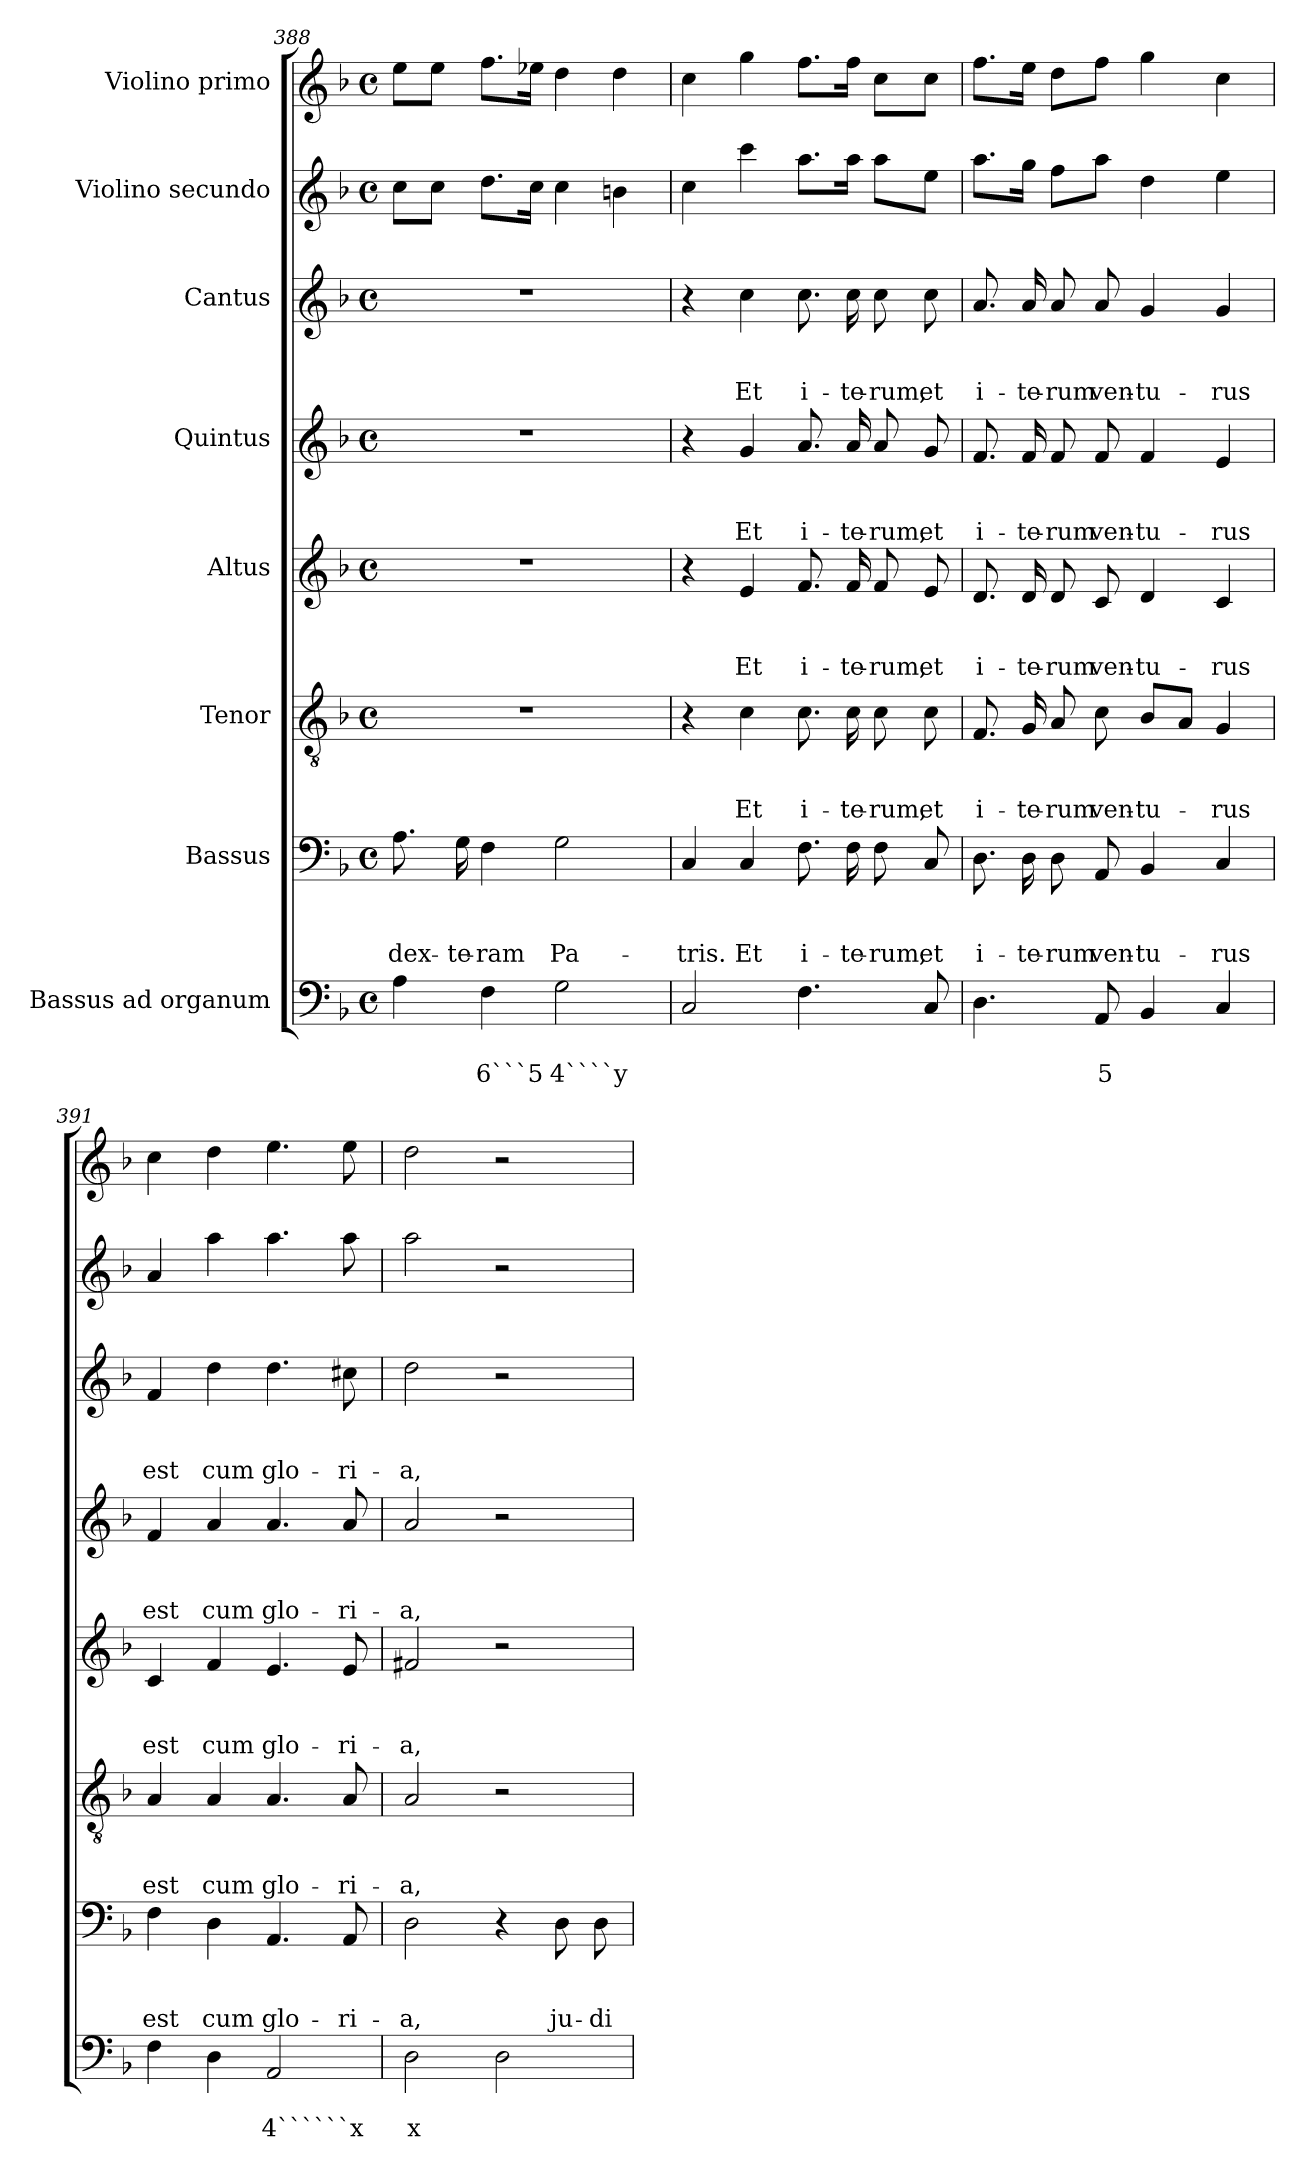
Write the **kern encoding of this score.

**kern	**text	**text	**kern	**text	**text	**text	**kern	**text	**text	**text	**kern	**text	**text	**text	**kern	**text	**text	**text	**kern	**text	**text	**text	**kern	**kern
*part8	*part8	*part8	*part7	*part7	*part7	*part7	*part6	*part6	*part6	*part6	*part5	*part5	*part5	*part5	*part4	*part4	*part4	*part4	*part3	*part3	*part3	*part3	*part2	*part1
*staff8	*staff8	*staff8	*staff7	*staff7	*staff7	*staff7	*staff6	*staff6	*staff6	*staff6	*staff5	*staff5	*staff5	*staff5	*staff4	*staff4	*staff4	*staff4	*staff3	*staff3	*staff3	*staff3	*staff2	*staff1
*I"Bassus ad  organum	*	*	*I"Bassus	*	*	*	*I"Tenor	*	*	*	*I"Altus	*	*	*	*I"Quintus	*	*	*	*I"Cantus	*	*	*	*I"Violino secundo	*I"Violino primo
*clefF4	*	*	*clefF4	*	*	*	*clefGv2	*	*	*	*clefG2	*	*	*	*clefG2	*	*	*	*clefG2	*	*	*	*clefG2	*clefG2
*k[b-]	*	*	*k[b-]	*	*	*	*k[b-]	*	*	*	*k[b-]	*	*	*	*k[b-]	*	*	*	*k[b-]	*	*	*	*k[b-]	*k[b-]
*F:	*	*	*F:	*	*	*	*F:	*	*	*	*F:	*	*	*	*F:	*	*	*	*F:	*	*	*	*F:	*F:
*M4/4	*	*	*M4/4	*	*	*	*M4/4	*	*	*	*M4/4	*	*	*	*M4/4	*	*	*	*M4/4	*	*	*	*M4/4	*M4/4
*met(c)	*	*	*met(c)	*	*	*	*met(c)	*	*	*	*met(c)	*	*	*	*met(c)	*	*	*	*met(c)	*	*	*	*met(c)	*met(c)
=388	=388	=388	=388	=388	=388	=388	=388	=388	=388	=388	=388	=388	=388	=388	=388	=388	=388	=388	=388	=388	=388	=388	=388	=388
!	!	!	!	!	!	!LO:LY:b	!	!	!	!	!	!	!	!	!	!	!	!	!	!	!	!	!	!
4A\	.	.	8.A\	.	.	dex-	1r	.	.	.	1r	.	.	.	1r	.	.	.	1r	.	.	.	8cc\L	8ee\L
.	.	.	.	.	.	.	.	.	.	.	.	.	.	.	.	.	.	.	.	.	.	.	8cc\J	8ee\J
!	!	!	!	!	!	!LO:LY:b	!	!	!	!	!	!	!	!	!	!	!	!	!	!	!	!	!	!
.	.	.	16G\	.	.	-te-	.	.	.	.	.	.	.	.	.	.	.	.	.	.	.	.	.	.
!	!	!LO:LY:b	!	!	!	!LO:LY:b	!	!	!	!	!	!	!	!	!	!	!	!	!	!	!	!	!	!
4F\	.	6```5	4F\	.	.	-ram	.	.	.	.	.	.	.	.	.	.	.	.	.	.	.	.	8.dd\L	8.ff\L
.	.	.	.	.	.	.	.	.	.	.	.	.	.	.	.	.	.	.	.	.	.	.	16cc\Jk	16ee-X\Jk
!	!	!LO:LY:b	!	!	!	!LO:LY:b	!	!	!	!	!	!	!	!	!	!	!	!	!	!	!	!	!	!
2G\	.	4````y	2G\	.	.	Pa-	.	.	.	.	.	.	.	.	.	.	.	.	.	.	.	.	4cc\	4dd\
.	.	.	.	.	.	.	.	.	.	.	.	.	.	.	.	.	.	.	.	.	.	.	4bn\	4dd\
=389	=389	=389	=389	=389	=389	=389	=389	=389	=389	=389	=389	=389	=389	=389	=389	=389	=389	=389	=389	=389	=389	=389	=389	=389
!	!	!	!	!	!	!LO:LY:b	!	!	!	!	!	!	!	!	!	!	!	!	!	!	!	!	!	!
2C/	.	.	4C/	.	.	-tris.	4r	.	.	.	4r	.	.	.	4r	.	.	.	4r	.	.	.	4cc\	4cc\
!	!	!	!	!	!	!LO:LY:b	!	!	!	!LO:LY:b	!	!	!	!LO:LY:b	!	!	!	!LO:LY:b	!	!	!	!LO:LY:b	!	!
.	.	.	4C/	.	.	Et	4c\	.	.	Et	4e/	.	.	Et	4g/	.	.	Et	4cc\	.	.	Et	4ccc\	4gg\
!	!	!	!	!	!	!LO:LY:b	!	!	!	!LO:LY:b	!	!	!	!LO:LY:b	!	!	!	!LO:LY:b	!	!	!	!LO:LY:b	!	!
4.F\	.	.	8.F\	.	.	i-	8.c\	.	.	i-	8.f/	.	.	i-	8.a/	.	.	i-	8.cc\	.	.	i-	8.aa\L	8.ff\L
!	!	!	!	!	!	!LO:LY:b	!	!	!	!LO:LY:b	!	!	!	!LO:LY:b	!	!	!	!LO:LY:b	!	!	!	!LO:LY:b	!	!
.	.	.	16F\	.	.	-te-	16c\	.	.	-te-	16f/	.	.	-te-	16a/	.	.	-te-	16cc\	.	.	-te-	16aa\Jk	16ff\Jk
!	!	!	!	!	!	!LO:LY:b	!	!	!	!LO:LY:b	!	!	!	!LO:LY:b	!	!	!	!LO:LY:b	!	!	!	!LO:LY:b	!	!
.	.	.	8F\	.	.	-rum,	8c\	.	.	-rum,	8f/	.	.	-rum,	8a/	.	.	-rum,	8cc\	.	.	-rum,	8aa\L	8cc\L
!	!	!	!	!	!	!LO:LY:b	!	!	!	!LO:LY:b	!	!	!	!LO:LY:b	!	!	!	!LO:LY:b	!	!	!	!LO:LY:b	!	!
8C/	.	.	8C/	.	.	et	8c\	.	.	et	8e/	.	.	et	8g/	.	.	et	8cc\	.	.	et	8ee\J	8cc\J
!!LO:LB:g=z
=390	=390	=390	=390	=390	=390	=390	=390	=390	=390	=390	=390	=390	=390	=390	=390	=390	=390	=390	=390	=390	=390	=390	=390	=390
!	!	!	!	!	!	!LO:LY:b	!	!	!	!LO:LY:b	!	!	!	!LO:LY:b	!	!	!	!LO:LY:b	!	!	!	!LO:LY:b	!	!
4.D\	.	.	8.D\	.	.	i-	8.F/	.	.	i-	8.d/	.	.	i-	8.f/	.	.	i-	8.a/	.	.	i-	8.aa\L	8.ff\L
!	!	!	!	!	!	!LO:LY:b	!	!	!	!LO:LY:b	!	!	!	!LO:LY:b	!	!	!	!LO:LY:b	!	!	!	!LO:LY:b	!	!
.	.	.	16D\	.	.	-te-	16G/	.	.	-te-	16d/	.	.	-te-	16f/	.	.	-te-	16a/	.	.	-te-	16gg\Jk	16ee\Jk
!	!	!	!	!	!	!LO:LY:b	!	!	!	!LO:LY:b	!	!	!	!LO:LY:b	!	!	!	!LO:LY:b	!	!	!	!LO:LY:b	!	!
.	.	.	8D\	.	.	-rum	8A/	.	.	-rum	8d/	.	.	-rum	8f/	.	.	-rum	8a/	.	.	-rum	8ff\L	8dd\L
!	!	!LO:LY:b	!	!	!	!LO:LY:b	!	!	!	!LO:LY:b	!	!	!	!LO:LY:b	!	!	!	!LO:LY:b	!	!	!	!LO:LY:b	!	!
8AA/	.	5	8AA/	.	.	ven-	8c\	.	.	ven-	8c/	.	.	ven-	8f/	.	.	ven-	8a/	.	.	ven-	8aa\J	8ff\J
!	!	!	!	!	!	!LO:LY:b	!	!	!	!LO:LY:b	!	!	!	!LO:LY:b	!	!	!	!LO:LY:b	!	!	!	!LO:LY:b	!	!
4BB-/	.	.	4BB-/	.	.	-tu-	8B-/L	.	.	-tu-	4d/	.	.	-tu-	4f/	.	.	-tu-	4g/	.	.	-tu-	4dd\	4gg\
.	.	.	.	.	.	.	8A/J	.	.	.	.	.	.	.	.	.	.	.	.	.	.	.	.	.
!	!	!	!	!	!	!LO:LY:b	!	!	!	!LO:LY:b	!	!	!	!LO:LY:b	!	!	!	!LO:LY:b	!	!	!	!LO:LY:b	!	!
4C/	.	.	4C/	.	.	-rus	4G/	.	.	-rus	4c/	.	.	-rus	4e/	.	.	-rus	4g/	.	.	-rus	4ee\	4cc\
=391	=391	=391	=391	=391	=391	=391	=391	=391	=391	=391	=391	=391	=391	=391	=391	=391	=391	=391	=391	=391	=391	=391	=391	=391
!	!	!	!	!	!	!LO:LY:b	!	!	!	!LO:LY:b	!	!	!	!LO:LY:b	!	!	!	!LO:LY:b	!	!	!	!LO:LY:b	!	!
4F\	.	.	4F\	.	.	est	4A/	.	.	est	4c/	.	.	est	4f/	.	.	est	4f/	.	.	est	4a/	4cc\
!	!	!	!	!	!	!LO:LY:b	!	!	!	!LO:LY:b	!	!	!	!LO:LY:b	!	!	!	!LO:LY:b	!	!	!	!LO:LY:b	!	!
4D\	.	.	4D\	.	.	cum	4A/	.	.	cum	4f/	.	.	cum	4a/	.	.	cum	4dd\	.	.	cum	4aa\	4dd\
!	!	!LO:LY:b	!	!	!	!LO:LY:b	!	!	!	!LO:LY:b	!	!	!	!LO:LY:b	!	!	!	!LO:LY:b	!	!	!	!LO:LY:b	!	!
2AA/	.	4``````x	4.AA/	.	.	glo-	4.A/	.	.	glo-	4.e/	.	.	glo-	4.a/	.	.	glo-	4.dd\	.	.	glo-	4.aa\	4.ee\
!	!	!	!	!	!	!LO:LY:b	!	!	!	!LO:LY:b	!	!	!	!LO:LY:b	!	!	!	!LO:LY:b	!	!	!	!LO:LY:b	!	!
.	.	.	8AA/	.	.	-ri-	8A/	.	.	-ri-	8e/	.	.	-ri-	8a/	.	.	-ri-	8cc#X\	.	.	-ri-	8aa\	8ee\
=392	=392	=392	=392	=392	=392	=392	=392	=392	=392	=392	=392	=392	=392	=392	=392	=392	=392	=392	=392	=392	=392	=392	=392	=392
!	!	!LO:LY:b	!	!	!	!LO:LY:b	!	!	!	!LO:LY:b	!	!	!	!LO:LY:b	!	!	!	!LO:LY:b	!	!	!	!LO:LY:b	!	!
2D\	.	x	2D\	.	.	-a,	2A/	.	.	-a,	2f#X/	.	.	-a,	2a/	.	.	-a,	2dd\	.	.	-a,	2aa\	2dd\
2D\	.	.	4r	.	.	.	2r	.	.	.	2r	.	.	.	2r	.	.	.	2r	.	.	.	2r	2r
!	!	!	!	!	!	!LO:LY:b	!	!	!	!	!	!	!	!	!	!	!	!	!	!	!	!	!	!
.	.	.	8D\	.	.	ju-	.	.	.	.	.	.	.	.	.	.	.	.	.	.	.	.	.	.
!	!	!	!	!	!	!LO:LY:b	!	!	!	!	!	!	!	!	!	!	!	!	!	!	!	!	!	!
.	.	.	8D\	.	.	-di-	.	.	.	.	.	.	.	.	.	.	.	.	.	.	.	.	.	.
=	=	=	=	=	=	=	=	=	=	=	=	=	=	=	=	=	=	=	=	=	=	=	=	=
*-	*-	*-	*-	*-	*-	*-	*-	*-	*-	*-	*-	*-	*-	*-	*-	*-	*-	*-	*-	*-	*-	*-	*-	*-
